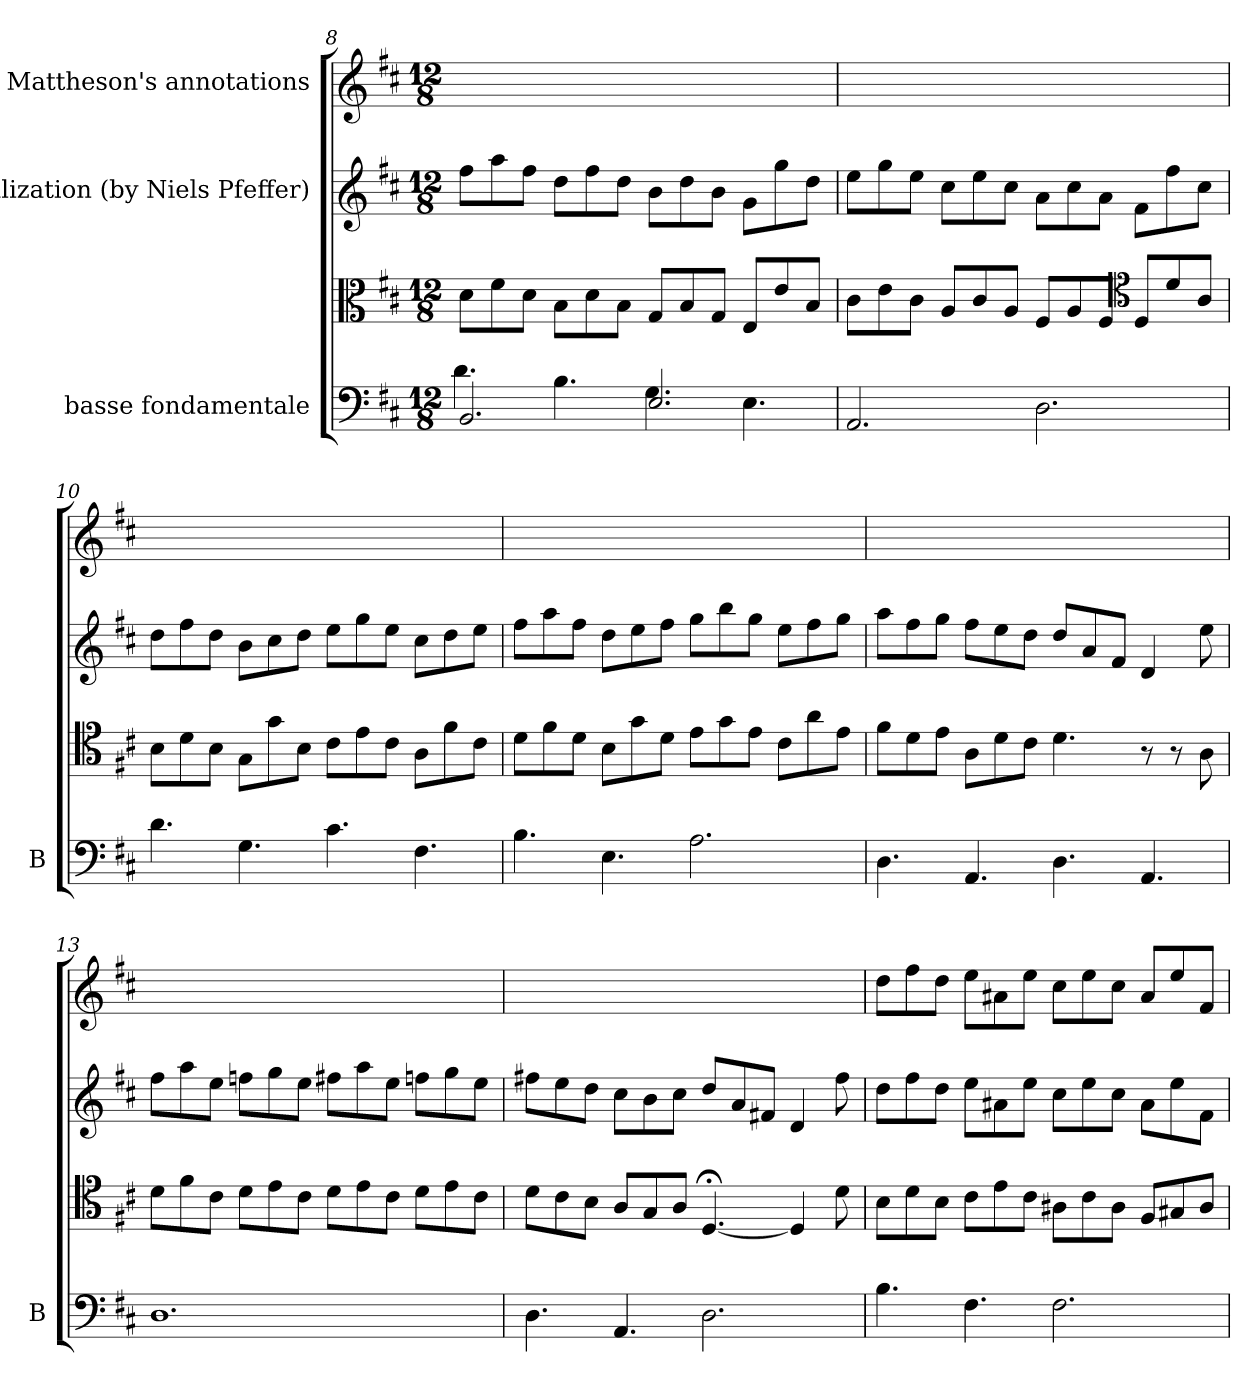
**kern	**kern	**kern	**kern
*part4	*part3	*part2	*part1
*staff4	*staff3	*staff2	*staff1
*I"basse fondamentale	*	*I"realization (by Niels Pfeffer)	*I"Mattheson's annotations
*I'B	*	*	*
*clefF4	*clefC3	*clefG2	*clefG2
*k[f#c#]	*k[f#c#]	*k[f#c#]	*k[f#c#]
*D:	*D:	*D:	*D:
*M12/8	*M12/8	*M12/8	*M12/8
=8	=8	=8	=8
*^	*	*	*
2.BB	4.di	8dL	8ff#L	1.ryy
.	.	8f#	8aa	.
.	.	8dJ	8ff#J	.
.	4.Bi	8BL	8ddL	.
.	.	8d	8ff#	.
.	.	8BJ	8ddJ	.
2.E	4.Gi	8GL	8bL	.
.	.	8B	8dd	.
.	.	8GJ	8bJ	.
.	4.Ei	8EL	8gL	.
.	.	8e	8gg	.
.	.	8BJ	8ddJ	.
*v	*v	*	*	*
=9	=9	=9	=9
2.AA	8c#L	8eeL	1.ryy
.	8e	8gg	.
.	8c#J	8eeJ	.
.	8AL	8cc#L	.
.	8c#	8ee	.
.	8AJ	8cc#J	.
2.D	8F#L	8aL	.
.	8A	8cc#	.
.	8F#J	8aJ	.
*	*clefC4	*	*
.	8DL	8f#L	.
.	8d	8ff#	.
.	8AJ	8cc#J	.
=10	=10	=10	=10
4.d	8BL	8ddL	1.ryy
.	8d	8ff#	.
.	8BJ	8ddJ	.
4.G	8GL	8bL	.
.	8g	8cc#	.
.	8BJ	8ddJ	.
4.c#	8c#L	8eeL	.
.	8e	8gg	.
.	8c#J	8eeJ	.
4.F#	8AL	8cc#L	.
.	8f#	8dd	.
.	8c#J	8eeJ	.
=11	=11	=11	=11
4.B	8dL	8ff#L	1.ryy
.	8f#	8aa	.
.	8dJ	8ff#J	.
4.E	8BL	8ddL	.
.	8g	8ee	.
.	8dJ	8ff#J	.
2.A	8eL	8ggL	.
.	8g	8bb	.
.	8eJ	8ggJ	.
.	8c#L	8eeL	.
.	8a	8ff#	.
.	8eJ	8ggJ	.
=12	=12	=12	=12
4.D	8f#L	8aaL	1.ryy
.	8d	8ff#	.
.	8eJ	8ggJ	.
4.AA	8AL	8ff#L	.
.	8d	8ee	.
.	8c#J	8ddJ	.
4.D	4.d	8ddL	.
.	.	8a	.
.	.	8f#J	.
4.AA	8r	4d	.
.	8r	.	.
.	8A	8ee	.
=13	=13	=13	=13
1.D	8dL	8ff#L	1.ryy
.	8f#	8aa	.
.	8c#J	8eeJ	.
.	8dL	8ffnL	.
.	8e	8gg	.
.	8c#J	8eeJ	.
.	8dL	8ff#XL	.
.	8e	8aa	.
.	8c#J	8eeJ	.
.	8dL	8ffnL	.
.	8e	8gg	.
.	8c#J	8eeJ	.
=14	=14	=14	=14
4.D	8dL	8ff#XL	1.ryy
.	8c#	8ee	.
.	8BJ	8ddJ	.
4.AA	8AL	8cc#L	.
.	8G	8b	.
.	8AJ	8cc#J	.
2.D	[4.D;	8ddL	.
.	.	8a	.
.	.	8f#XJ	.
.	4D]	4d	.
.	8d	8ff#	.
=15	=15	=15	=15
4.B	8BL	8ddL	8dd\L
.	8d	8ff#	8ff#\
.	8BJ	8ddJ	8dd\J
4.F#	8c#L	8eeL	8ee\L
.	8e	8a#X	8a#X\
.	8c#J	8eeJ	8ee\J
2.F#	8A#XL	8cc#L	8cc#\L
.	8c#	8ee	8ee\
.	8A#J	8cc#J	8cc#\J
.	8F#L	8a#L	8a#/L
.	8G#X	8ee	8ee/
.	8A#J	8f#J	8f#/J
=	=	=	=
*-	*-	*-	*-
